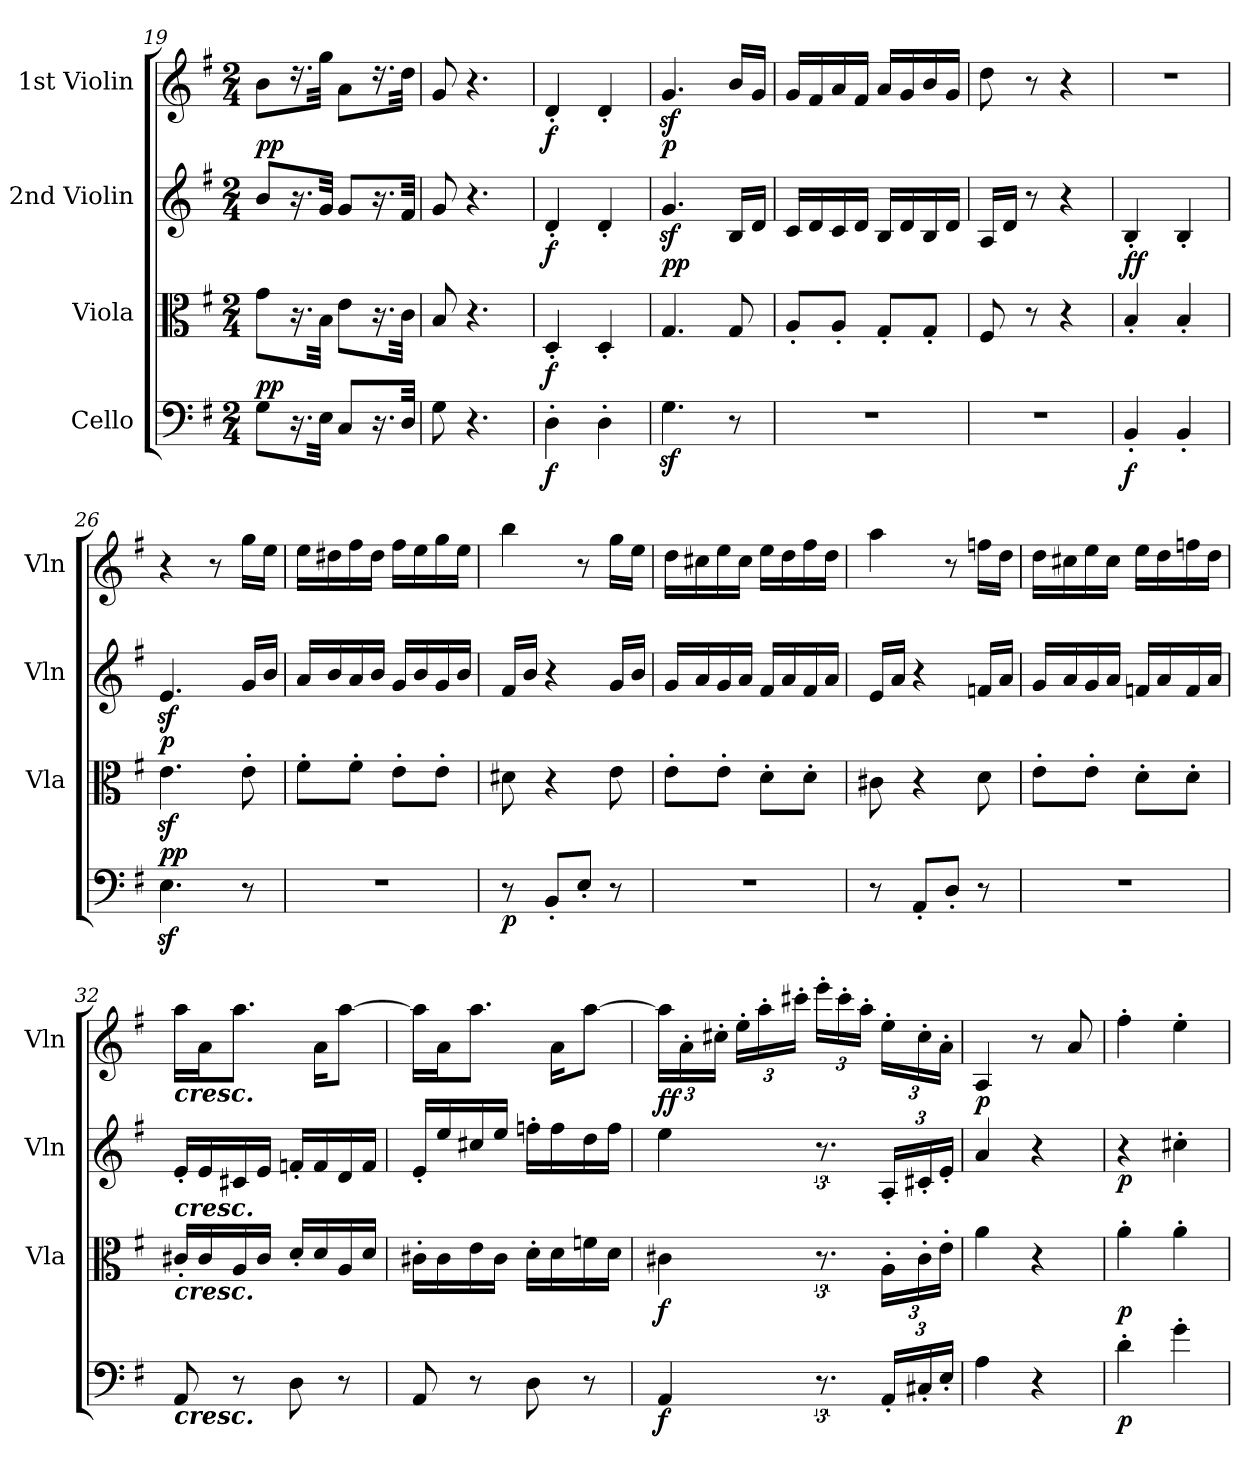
**kern	**dynam	**kern	**dynam	**kern	**dynam	**kern	**dynam
*part4	*part4	*part3	*part3	*part2	*part2	*part1	*part1
*staff4	*staff4	*staff3	*staff3	*staff2	*staff2	*staff1	*staff1
*I"Cello	*	*I"Viola	*	*I"2nd Violin	*	*I"1st Violin	*
*	*	*I'Vla	*	*I'Vln	*	*I'Vln	*
*clefF4	*	*clefC3	*	*clefG2	*	*clefG2	*
*k[f#]	*	*k[f#]	*	*k[f#]	*	*k[f#]	*
*G:	*	*G:	*	*G:	*	*G:	*
*M2/4	*	*M2/4	*	*M2/4	*	*M2/4	*
=19	=19	=19	=19	=19	=19	=19	=19
!	!LO:DY:b	!	!	!	!	!	!
!	!LO:DY:n=1:a	!	!	!	!LO:DY:b	!	!
!	!	!	!	!	!LO:DY:n=1:a	!	!
8G\L	p p	8g\L	.	8b/L	p p	8b\L	.
16.r	.	16.r	.	16.r	.	16.r	.
32E\Jkk	.	32B\Jkk	.	32g/Jkk	.	32gg\Jkk	.
8C/L	.	8e\L	.	8g/L	.	8a\L	.
16.r	.	16.r	.	16.r	.	16.r	.
32D/Jkk	.	32c\Jkk	.	32f#/Jkk	.	32dd\Jkk	.
=20	=20	=20	=20	=20	=20	=20	=20
8G\	.	8B/	.	8g/	.	8g/	.
4.r	.	4.r	.	4.r	.	4.r	.
!!LO:PB:g=z
=21	=21	=21	=21	=21	=21	=21	=21
!	!LO:DY:b	!	!LO:DY:b	!	!LO:DY:b	!	!LO:DY:b
4D'\	f	4D'/	f	4d'/	f	4d'/	f
4D'\	.	4D'/	.	4d'/	.	4d'/	.
=22	=22	=22	=22	=22	=22	=22	=22
!	!	!	!LO:DY:b	!	!	!	!
!	!	!	!LO:DY:n=1:a	!	!LO:DY:a	!	!
4.Gz>\	.	4.G/	p p	4.gz</	p	4.gz</	.
8r	.	8G/	.	16B/LL	.	16b/LL	.
.	.	.	.	16d/JJ	.	16g/JJ	.
=23	=23	=23	=23	=23	=23	=23	=23
2r	.	8A'/L	.	16c/LL	.	16g/LL	.
.	.	.	.	16d/	.	16f#/	.
.	.	8A'/J	.	16c/	.	16a/	.
.	.	.	.	16d/JJ	.	16f#/JJ	.
.	.	8G'/L	.	16B/LL	.	16a/LL	.
.	.	.	.	16d/	.	16g/	.
.	.	8G'/J	.	16B/	.	16b/	.
.	.	.	.	16d/JJ	.	16g/JJ	.
=24	=24	=24	=24	=24	=24	=24	=24
2r	.	8F#/	.	16A/LL	.	8dd\	.
.	.	.	.	16d/JJ	.	.	.
.	.	8r	.	8r	.	8r	.
.	.	4r	.	4r	.	4r	.
=25	=25	=25	=25	=25	=25	=25	=25
!	!LO:DY:b	!	!LO:DY:a	!	!	!	!
!	!	!	!LO:DY:n=1:b	!	!	!	!
4BB'/	f	4B'/	f f	4B'/	.	2r	.
4BB'/	.	4B'/	.	4B'/	.	.	.
=26	=26	=26	=26	=26	=26	=26	=26
!	!LO:DY:a	!	!	!	!	!	!
!	!LO:DY:n=1:b	!	!	!	!LO:DY:b	!	!
4.Ez<\	p p	4.ez<\	.	4.ez</	p	4r	.
.	.	.	.	.	.	8r	.
8r	.	8e'\	.	16g/LL	.	16gg\LL	.
.	.	.	.	16b/JJ	.	16ee\JJ	.
!!LO:PB:g=z
=27	=27	=27	=27	=27	=27	=27	=27
2r	.	8f#'\L	.	16a/LL	.	16ee\LL	.
.	.	.	.	16b/	.	16dd#X\	.
.	.	8f#'\J	.	16a/	.	16ff#\	.
.	.	.	.	16b/JJ	.	16dd#\JJ	.
.	.	8e'\L	.	16g/LL	.	16ff#\LL	.
.	.	.	.	16b/	.	16ee\	.
.	.	8e'\J	.	16g/	.	16gg\	.
.	.	.	.	16b/JJ	.	16ee\JJ	.
=28	=28	=28	=28	=28	=28	=28	=28
!	!LO:DY:b	!	!	!	!	!	!
8r	p	8d#X\	.	16f#/LL	.	4bb\	.
.	.	.	.	16b/JJ	.	.	.
8BB'/L	.	4r	.	4r	.	.	.
8E'/J	.	.	.	.	.	8r	.
8r	.	8e\	.	16g/LL	.	16gg\LL	.
.	.	.	.	16b/JJ	.	16ee\JJ	.
=29	=29	=29	=29	=29	=29	=29	=29
2r	.	8e'\L	.	16g/LL	.	16dd\LL	.
.	.	.	.	16a/	.	16cc#X\	.
.	.	8e'\J	.	16g/	.	16ee\	.
.	.	.	.	16a/JJ	.	16cc#\JJ	.
.	.	8d'\L	.	16f#/LL	.	16ee\LL	.
.	.	.	.	16a/	.	16dd\	.
.	.	8d'\J	.	16f#/	.	16ff#\	.
.	.	.	.	16a/JJ	.	16dd\JJ	.
=30	=30	=30	=30	=30	=30	=30	=30
8r	.	8c#X\	.	16e/LL	.	4aa\	.
.	.	.	.	16a/JJ	.	.	.
8AA'/L	.	4r	.	4r	.	.	.
8D'/J	.	.	.	.	.	8r	.
8r	.	8d\	.	16fn/LL	.	16ffn\LL	.
.	.	.	.	16a/JJ	.	16dd\JJ	.
=31	=31	=31	=31	=31	=31	=31	=31
2r	.	8e'\L	.	16g/LL	.	16dd\LL	.
.	.	.	.	16a/	.	16cc#X\	.
.	.	8e'\J	.	16g/	.	16ee\	.
.	.	.	.	16a/JJ	.	16cc#\JJ	.
.	.	8d'\L	.	16fn/LL	.	16ee\LL	.
.	.	.	.	16a/	.	16dd\	.
.	.	8d'\J	.	16f/	.	16ffn\	.
.	.	.	.	16a/JJ	.	16dd\JJ	.
!!LO:LB:g=z
=32	=32	=32	=32	=32	=32	=32	=32
!	!	!	!	!	!	!LO:TX:b:Bi:t=cresc.	!
!	!	!	!	!LO:TX:b:Bi:t=cresc.	!	!	!
!	!	!LO:TX:b:Bi:t=cresc.	!	!	!	!	!
!LO:TX:b:Bi:t=cresc.	!	!	!	!	!	!	!
8AA/	.	16c#X'/LL	.	16e'/LL	.	16aa\LL	.
.	.	16c#/	.	16e/	.	16a\J	.
8r	.	16A/	.	16c#X/	.	8.aa\J	.
.	.	16c#/JJ	.	16e/JJ	.	.	.
8D\	.	16d'/LL	.	16fn'/LL	.	.	.
.	.	16d/	.	16f/	.	16a\KL	.
8r	.	16A/	.	16d/	.	[8aa\J	.
.	.	16d/JJ	.	16f/JJ	.	.	.
=33	=33	=33	=33	=33	=33	=33	=33
8AA/	.	16c#X'\LL	.	16e'/LL	.	16aa\LL]	.
.	.	16c#\	.	16ee/	.	16a\J	.
8r	.	16e\	.	16cc#X/	.	8.aa\J	.
.	.	16c#\JJ	.	16ee/JJ	.	.	.
8D\	.	16d'\LL	.	16ffn'\LL	.	.	.
.	.	16d\	.	16ff\	.	16a\KL	.
8r	.	16fn\	.	16dd\	.	[8aa\J	.
.	.	16d\JJ	.	16ff\JJ	.	.	.
=34	=34	=34	=34	=34	=34	=34	=34
*	*	*	*	*	*	*Xbrackettup	*
!	!LO:DY:b	!	!LO:DY:b	!	!LO:DY:b	!	!
!	!	!	!	!	!LO:DY:n=1:a	!	!
4AA/	f	4c#X\	f	4ee\	f f	24aa\LL]	.
.	.	.	.	.	.	24a'\	.
.	.	.	.	.	.	24cc#X'\JJ	.
.	.	.	.	.	.	24ee'\LL	.
.	.	.	.	.	.	24aa'\	.
.	.	.	.	.	.	24ccc#X'\JJ	.
12.r	.	12.r	.	12.r	.	24eee'\LL	.
.	.	.	.	.	.	24ccc#'\	.
.	.	.	.	.	.	24aa'\JJ	.
24AA'/LL	.	24A'\LL	.	24A'/LL	.	24ee'\LL	.
24C#X'/	.	24c#'\	.	24c#X'/	.	24cc#'\	.
24E'/JJ	.	24e'\JJ	.	24e'/JJ	.	24a'\JJ	.
=35	=35	=35	=35	=35	=35	=35	=35
!	!	!	!	!	!LO:DY:a	!	!
4A\	.	4a\	.	4a/	p	4A/	.
4r	.	4r	.	4r	.	8r	.
.	.	.	.	.	.	8a/	.
!!LO:PB:g=z
=36	=36	=36	=36	=36	=36	=36	=36
!	!LO:DY:b	!	!LO:DY:b	!	!LO:DY:b	!	!
4d'\	p	4a'\	p	4r	p	4ff#'\	.
4g'\	.	4a'\	.	4cc#X'\	.	4ee'\	.
=	=	=	=	=	=	=	=
*-	*-	*-	*-	*-	*-	*-	*-
